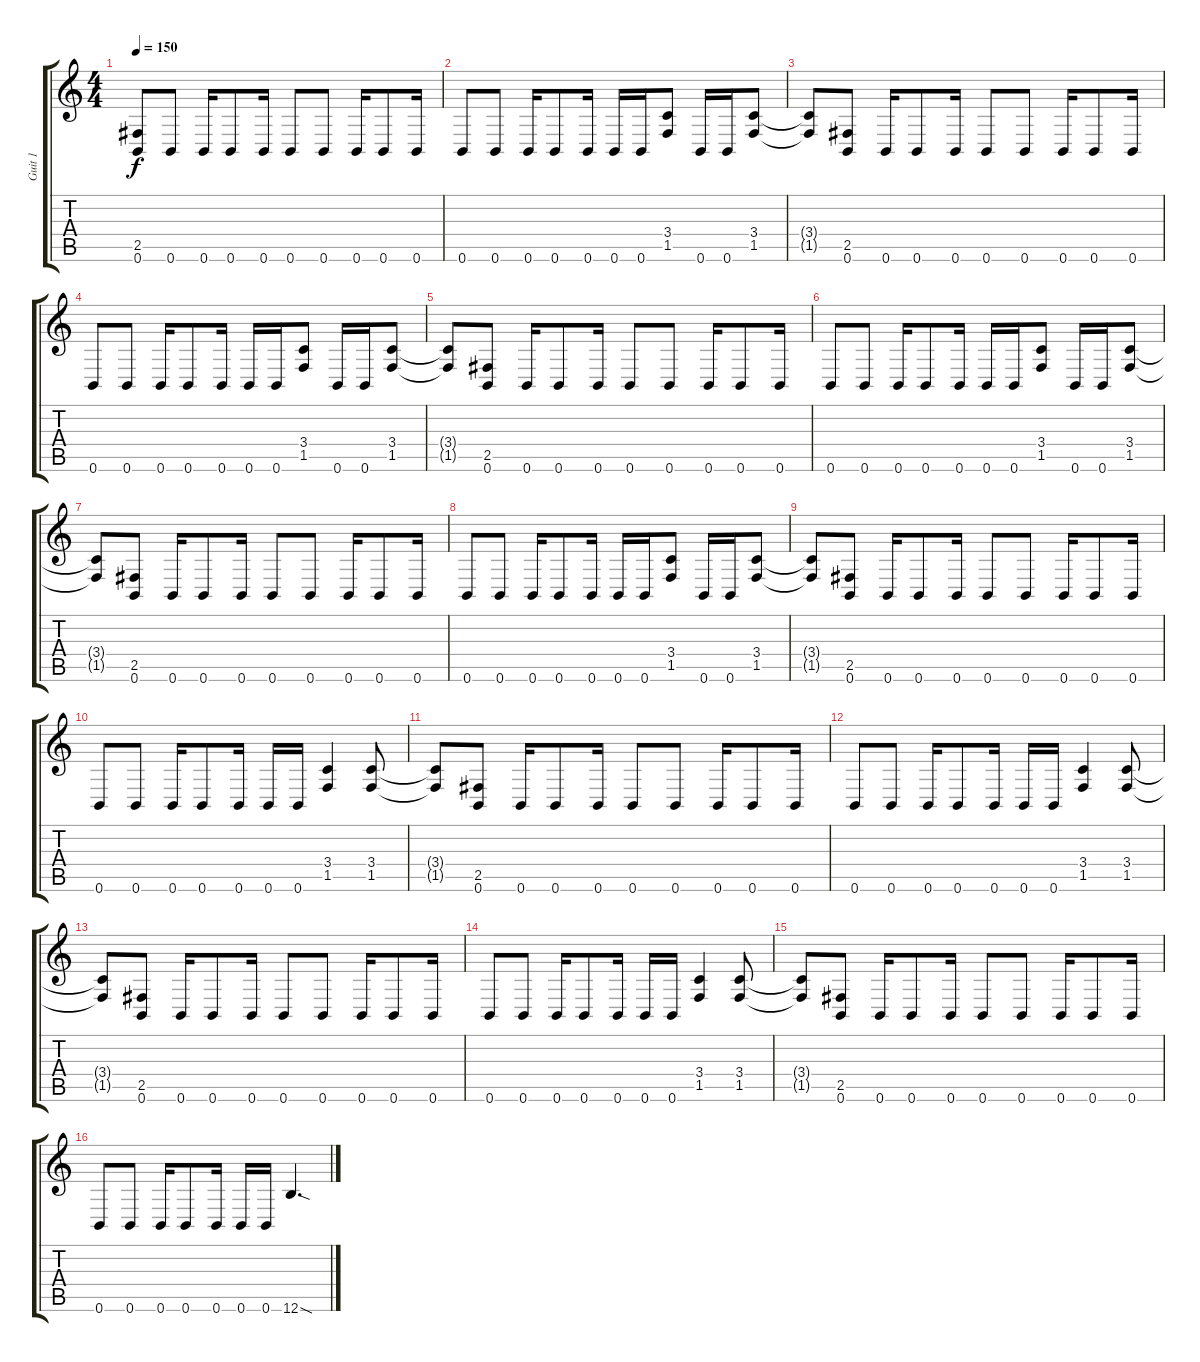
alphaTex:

\track ("Guit 1" "Guit 1") {instrument distortionguitar}
\staff {score tabs}
\tuning (B3 Gb3 D3 A2 E2 B1) {hide}
\ts (4 4)
\tempo 150
\clef g2
\ks c
(2.5 0.6).8{dy f} 0.6.8 0.6.16 0.6.8 0.6.16 0.6.8 0.6.8 0.6.16 0.6.8 0.6.16 |
0.6.8 0.6.8 0.6.16 0.6.8 0.6.16 0.6.16 0.6.16 (3.4 1.5).8 0.6.16 0.6.16 (3.4 1.5).8 |
(3.4{t} 1.5{t}).8 (2.5 0.6).8 0.6.16 0.6.8 0.6.16 0.6.8 0.6.8 0.6.16 0.6.8 0.6.16 |
0.6.8 0.6.8 0.6.16 0.6.8 0.6.16 0.6.16 0.6.16 (3.4 1.5).8 0.6.16 0.6.16 (3.4 1.5).8 |
(3.4{t} 1.5{t}).8 (2.5 0.6).8 0.6.16 0.6.8 0.6.16 0.6.8 0.6.8 0.6.16 0.6.8 0.6.16 |
0.6.8 0.6.8 0.6.16 0.6.8 0.6.16 0.6.16 0.6.16 (3.4 1.5).8 0.6.16 0.6.16 (3.4 1.5).8 |
(3.4{t} 1.5{t}).8 (2.5 0.6).8 0.6.16 0.6.8 0.6.16 0.6.8 0.6.8 0.6.16 0.6.8 0.6.16 |
0.6.8 0.6.8 0.6.16 0.6.8 0.6.16 0.6.16 0.6.16 (3.4 1.5).8 0.6.16 0.6.16 (3.4 1.5).8 |
(3.4{t} 1.5{t}).8 (2.5 0.6).8 0.6.16 0.6.8 0.6.16 0.6.8 0.6.8 0.6.16 0.6.8 0.6.16 |
0.6.8 0.6.8 0.6.16 0.6.8 0.6.16 0.6.16 0.6.16 (3.4 1.5).4 (3.4 1.5).8 |
(3.4{t} 1.5{t}).8 (2.5 0.6).8 0.6.16 0.6.8 0.6.16 0.6.8 0.6.8 0.6.16 0.6.8 0.6.16 |
0.6.8 0.6.8 0.6.16 0.6.8 0.6.16 0.6.16 0.6.16 (3.4 1.5).4 (3.4 1.5).8 |
(3.4{t} 1.5{t}).8 (2.5 0.6).8 0.6.16 0.6.8 0.6.16 0.6.8 0.6.8 0.6.16 0.6.8 0.6.16 |
0.6.8 0.6.8 0.6.16 0.6.8 0.6.16 0.6.16 0.6.16 (3.4 1.5).4 (3.4 1.5).8 |
(3.4{t} 1.5{t}).8 (2.5 0.6).8 0.6.16 0.6.8 0.6.16 0.6.8 0.6.8 0.6.16 0.6.8 0.6.16 |
0.6.8 0.6.8 0.6.16 0.6.8 0.6.16 0.6.16 0.6.16 12.6{sod}.4{d}
